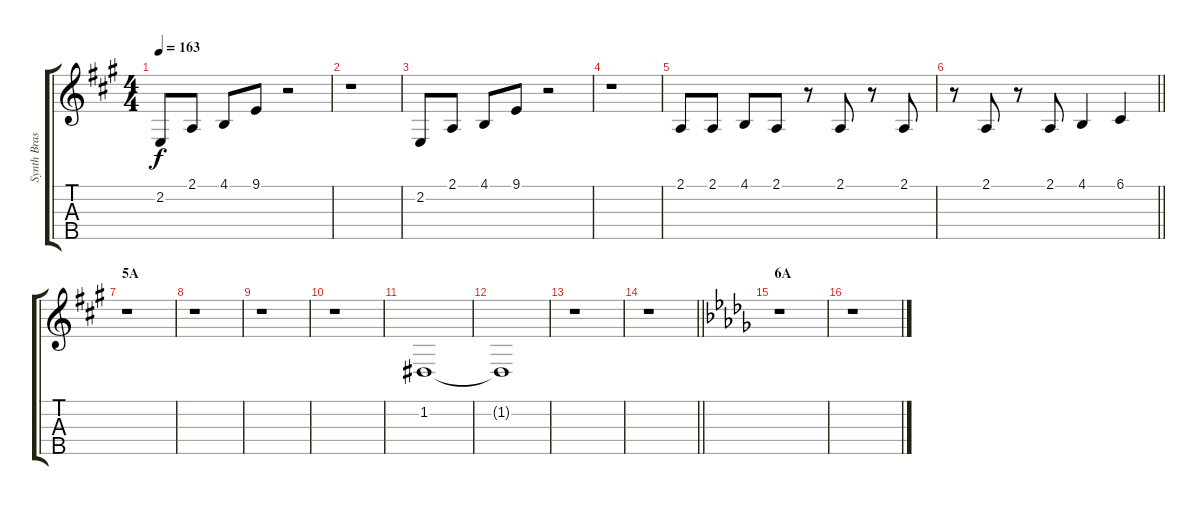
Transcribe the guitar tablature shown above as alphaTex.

\track ("Synth Brass II" "Synth Bras") {instrument brasssection}
\staff {score tabs}
\tuning (G3 D3 A2 E2 B1) {hide}
\ts (4 4)
\tempo 163
\clef g2
\ks a
2.2.8{dy f} 2.1.8 4.1.8 9.1.8 r.2 |
r.1 |
2.2.8 2.1.8 4.1.8 9.1.8 r.2 |
r.1 |
2.1.8 2.1.8 4.1.8 2.1.8 r.8 2.1.8 r.8 2.1.8 |
\barLineRight lightlight
r.8 2.1.8 r.8 2.1.8 4.1.4 6.1.4 |
\section ("" "5A")
r.1 |
r.1 |
r.1 |
r.1 |
1.2.1 |
1.2{t}.1 |
r.1 |
\barLineRight lightlight
r.1 |
\section ("" "6A")
\ks db
r.1 |
r.1
